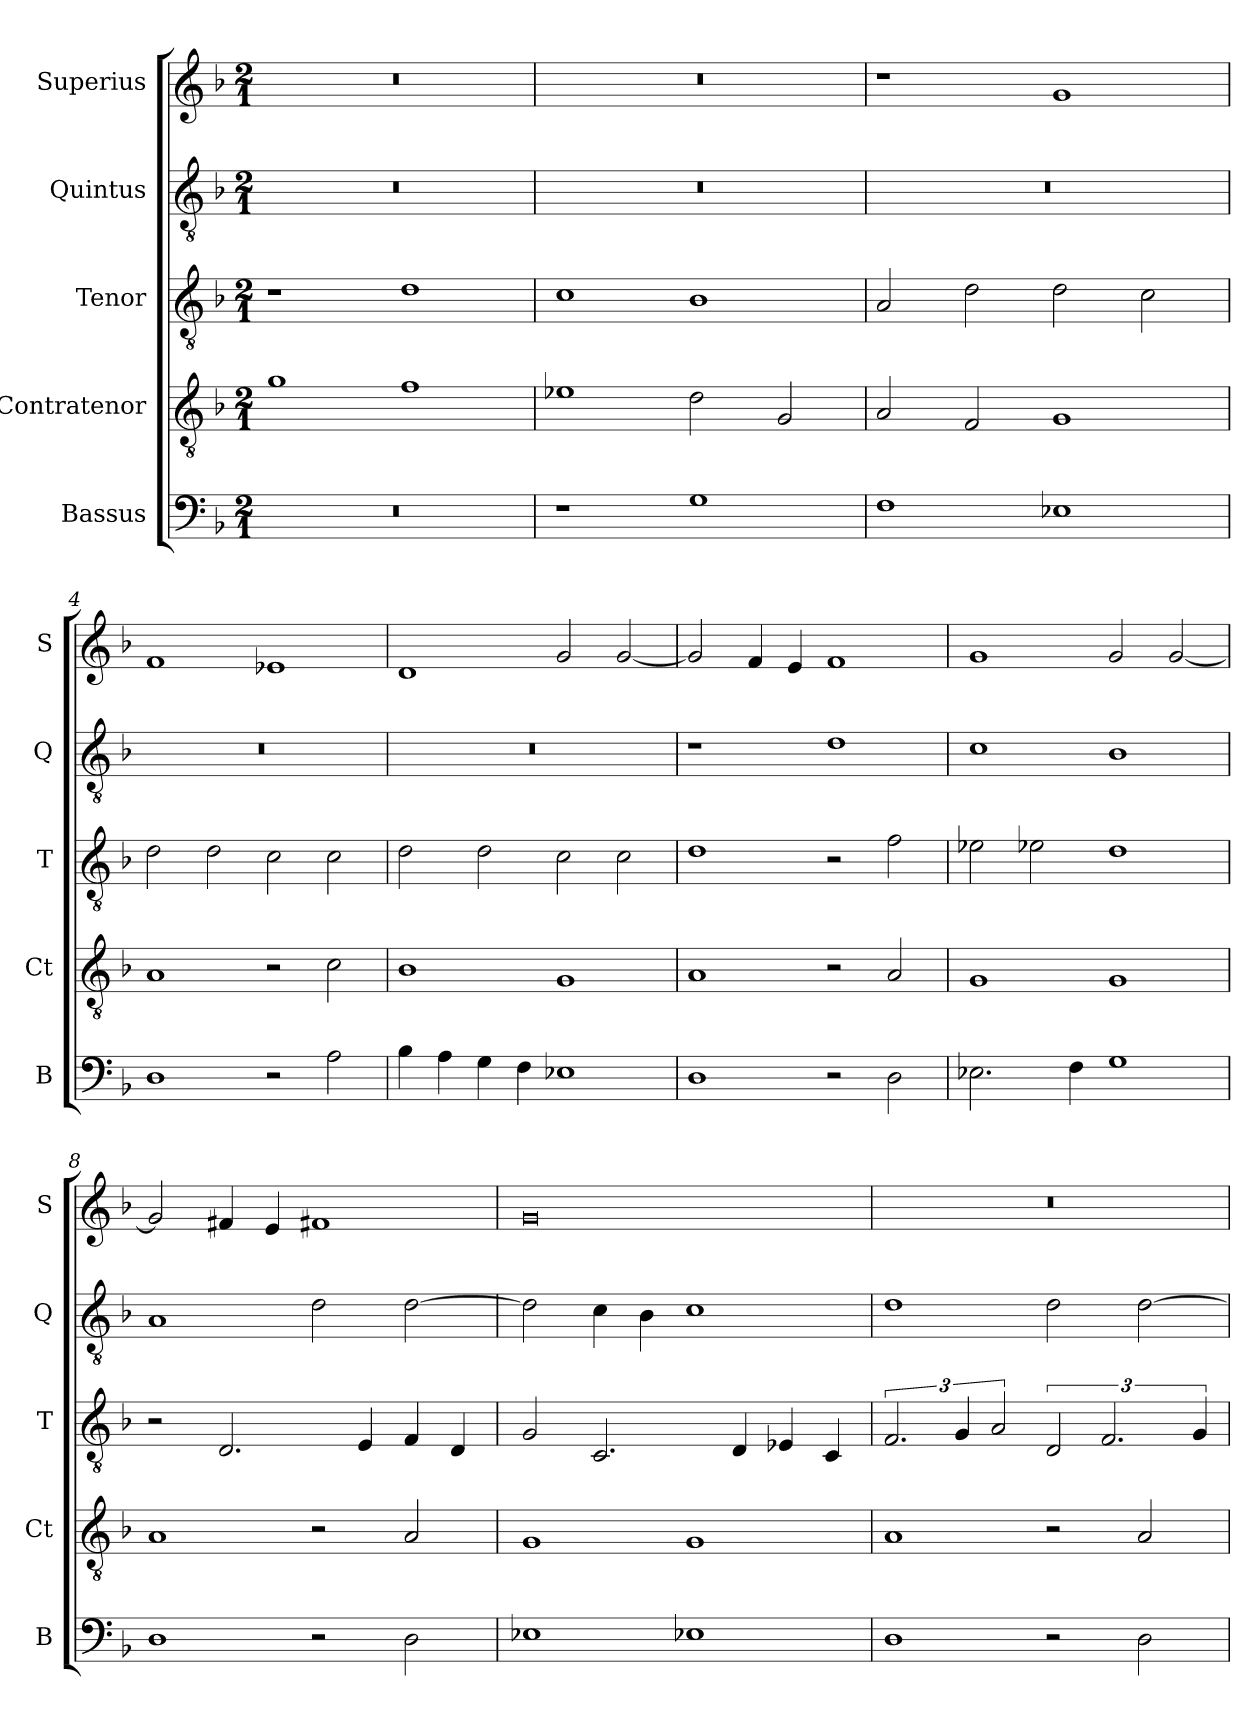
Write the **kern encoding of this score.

**kern	**kern	**kern	**kern	**kern
*part5	*part4	*part3	*part2	*part1
*staff5	*staff4	*staff3	*staff2	*staff1
*I"Bassus	*I"Contratenor	*I"Tenor	*I"Quintus	*I"Superius
*I'B	*I'Ct	*I'T	*I'Q	*I'S
*clefF4	*clefGv2	*clefGv2	*clefGv2	*clefG2
*k[b-]	*k[b-]	*k[b-]	*k[b-]	*k[b-]
*M2/1	*M2/1	*M2/1	*M2/1	*M2/1
=1	=1	=1	=1	=1
0r	1g	1r	0r	0r
.	1f	1d	.	.
=2	=2	=2	=2	=2
1r	1e-X	1c	0r	0r
1G	2d\	1B-	.	.
.	2G/	.	.	.
=3	=3	=3	=3	=3
1F	2A/	2A/	0r	1r
.	2F/	2d\	.	.
1E-X	1G	2d\	.	1g
.	.	2c\	.	.
=4	=4	=4	=4	=4
1D	1A	2d\	0r	1f
.	.	2d\	.	.
2r	2r	2c\	.	1e-X
2A\	2c\	2c\	.	.
=5	=5	=5	=5	=5
4B-\	1B-	2d\	0r	1d
4A\	.	.	.	.
4G\	.	2d\	.	.
4F\	.	.	.	.
1E-X	1G	2c\	.	2g/
.	.	2c\	.	[2g/
=6	=6	=6	=6	=6
1D	1A	1d	1r	2g/]
.	.	.	.	4f/
.	.	.	.	4e/
2r	2r	2r	1d	1f
2D\	2A/	2f\	.	.
=7	=7	=7	=7	=7
2.E-X\	1G	2e-X\	1c	1g
.	.	2e-X\	.	.
4F\	.	.	.	.
1G	1G	1d	1B-	2g/
.	.	.	.	[2g/
=8	=8	=8	=8	=8
1D	1A	2r	1A	2g/]
.	.	2.D/	.	4f#X/
.	.	.	.	4e/
2r	2r	.	2d\	1f#X
.	.	4E/	.	.
2D\	2A/	4F/	[2d\	.
.	.	4D/	.	.
=9	=9	=9	=9	=9
1E-X	1G	2G/	2d\]	0g
.	.	2.C/	4c\	.
.	.	.	4B-\	.
1E-X	1G	.	1c	.
.	.	4D/	.	.
.	.	4E-X/	.	.
.	.	4C/	.	.
=10	=10	=10	=10	=10
1D	1A	3.F/	1d	0r
.	.	6G/	.	.
.	.	3A/	.	.
2r	2r	3D/	2d\	.
.	.	3.F/	.	.
2D\	2A/	.	[2d\	.
.	.	6G/	.	.
=	=	=	=	=
*-	*-	*-	*-	*-
